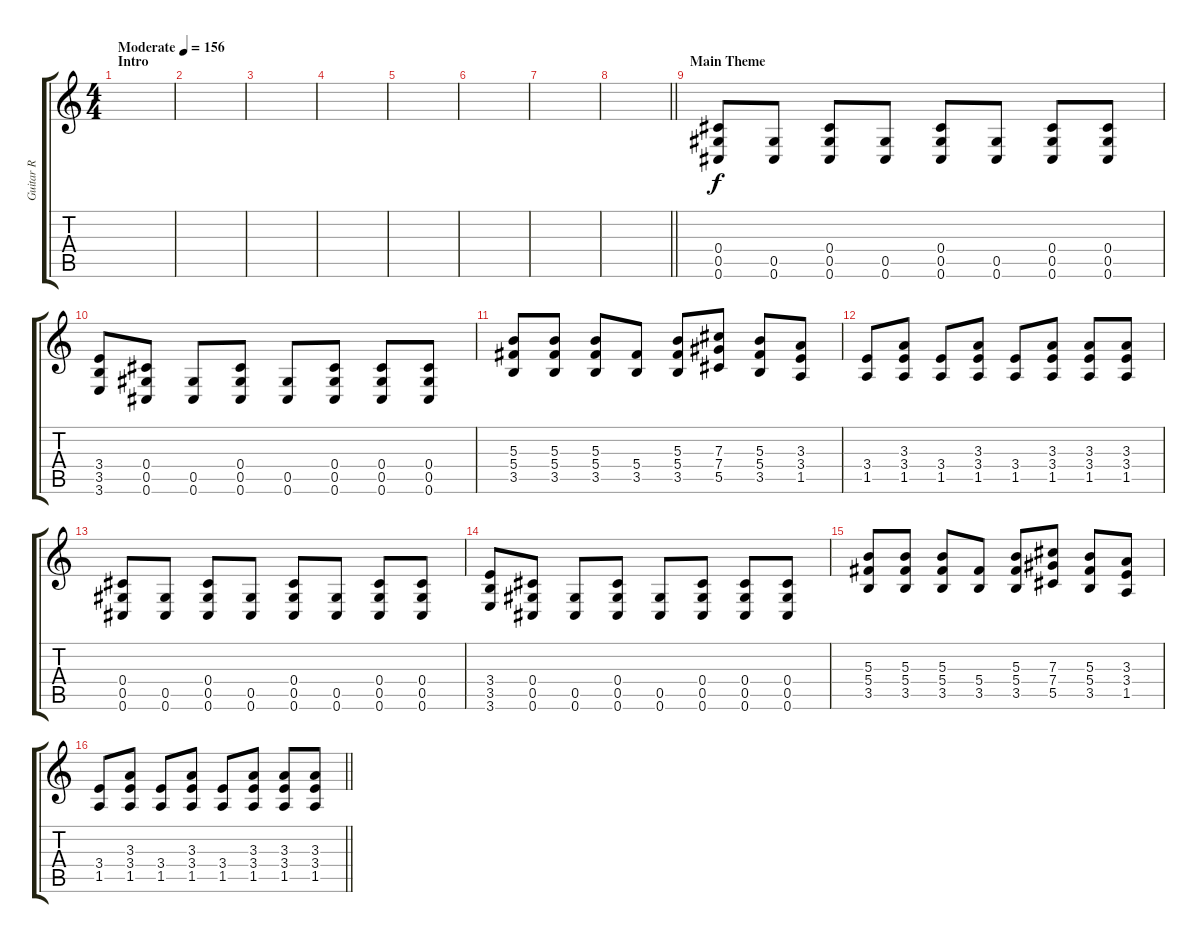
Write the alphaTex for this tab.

\track ("Guitar R" "Guitar R") {instrument overdrivenguitar}
\staff {score tabs}
\tuning (Eb4 Bb3 Gb3 Db3 Ab2 Db2) {hide}
\ts (4 4)
\section ("" "Intro")
\tempo (156 "Moderate")
\clef g2
\ks c
|
|
|
|
|
|
|
\barLineRight lightlight
|
\section ("" "Main Theme")
(0.4 0.5 0.6).8 (0.5 0.6).8 (0.4 0.5 0.6).8 (0.5 0.6).8 (0.4 0.5 0.6).8 (0.5 0.6).8 (0.4 0.5 0.6).8 (0.4 0.5 0.6).8 |
(3.4 3.5 3.6).8 (0.4 0.5 0.6).8 (0.5 0.6).8 (0.4 0.5 0.6).8 (0.5 0.6).8 (0.4 0.5 0.6).8 (0.4 0.5 0.6).8 (0.4 0.5 0.6).8 |
(5.3 5.4 3.5).8 (5.3 5.4 3.5).8 (5.3 5.4 3.5).8 (5.4 3.5).8 (5.3 5.4 3.5).8 (7.3 7.4 5.5).8 (5.3 5.4 3.5).8 (3.3 3.4 1.5).8 |
(3.4 1.5).8 (3.3 3.4 1.5).8 (3.4 1.5).8 (3.3 3.4 1.5).8 (3.4 1.5).8 (3.3 3.4 1.5).8 (3.3 3.4 1.5).8 (3.3 3.4 1.5).8 |
(0.4 0.5 0.6).8 (0.5 0.6).8 (0.4 0.5 0.6).8 (0.5 0.6).8 (0.4 0.5 0.6).8 (0.5 0.6).8 (0.4 0.5 0.6).8 (0.4 0.5 0.6).8 |
(3.4 3.5 3.6).8 (0.4 0.5 0.6).8 (0.5 0.6).8 (0.4 0.5 0.6).8 (0.5 0.6).8 (0.4 0.5 0.6).8 (0.4 0.5 0.6).8 (0.4 0.5 0.6).8 |
(5.3 5.4 3.5).8 (5.3 5.4 3.5).8 (5.3 5.4 3.5).8 (5.4 3.5).8 (5.3 5.4 3.5).8 (7.3 7.4 5.5).8 (5.3 5.4 3.5).8 (3.3 3.4 1.5).8 |
\barLineRight lightlight
(3.4 1.5).8 (3.3 3.4 1.5).8 (3.4 1.5).8 (3.3 3.4 1.5).8 (3.4 1.5).8 (3.3 3.4 1.5).8 (3.3 3.4 1.5).8 (3.3 3.4 1.5).8
